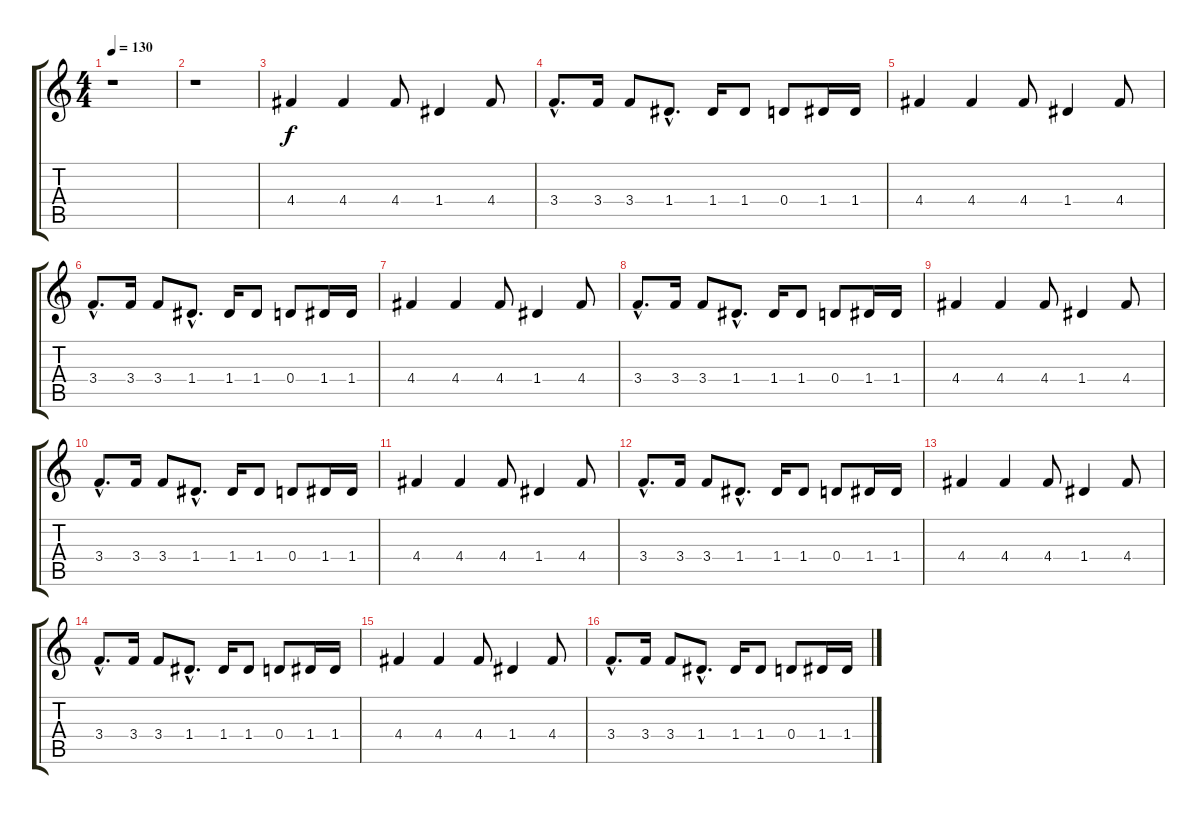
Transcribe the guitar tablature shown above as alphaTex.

\track "" {instrument overdrivenguitar}
\staff {score tabs}
\tuning (E4 B3 G3 D3 A2 E2) {hide}
\ts (4 4)
\tempo 130
\clef g2
\ks c
r.1{dy f} |
r.1 |
4.4.4 4.4.4 4.4.8 1.4.4 4.4.8 |
3.4{hac}.8{d} 3.4.16 3.4.8 1.4{hac}.8{d} 1.4.16 1.4.8 0.4.8 1.4.16 1.4.16 |
4.4.4 4.4.4 4.4.8 1.4.4 4.4.8 |
3.4{hac}.8{d} 3.4.16 3.4.8 1.4{hac}.8{d} 1.4.16 1.4.8 0.4.8 1.4.16 1.4.16 |
4.4.4 4.4.4 4.4.8 1.4.4 4.4.8 |
3.4{hac}.8{d} 3.4.16 3.4.8 1.4{hac}.8{d} 1.4.16 1.4.8 0.4.8 1.4.16 1.4.16 |
4.4.4 4.4.4 4.4.8 1.4.4 4.4.8 |
3.4{hac}.8{d} 3.4.16 3.4.8 1.4{hac}.8{d} 1.4.16 1.4.8 0.4.8 1.4.16 1.4.16 |
4.4.4 4.4.4 4.4.8 1.4.4 4.4.8 |
3.4{hac}.8{d} 3.4.16 3.4.8 1.4{hac}.8{d} 1.4.16 1.4.8 0.4.8 1.4.16 1.4.16 |
4.4.4 4.4.4 4.4.8 1.4.4 4.4.8 |
3.4{hac}.8{d} 3.4.16 3.4.8 1.4{hac}.8{d} 1.4.16 1.4.8 0.4.8 1.4.16 1.4.16 |
4.4.4 4.4.4 4.4.8 1.4.4 4.4.8 |
3.4{hac}.8{d} 3.4.16 3.4.8 1.4{hac}.8{d} 1.4.16 1.4.8 0.4.8 1.4.16 1.4.16
